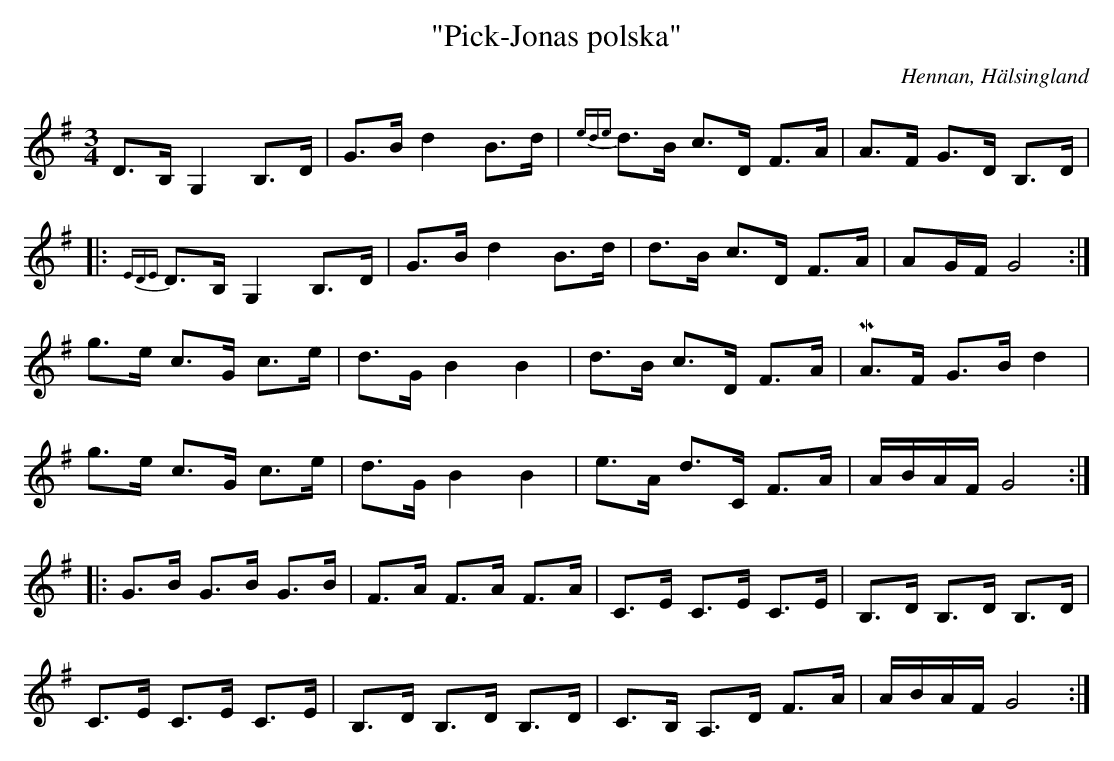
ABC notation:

X:1
T: "Pick-Jonas polska"
O: Hennan, Hälsingland
M: 3/4
L: 1/8
K: G
D>B, G,2 B,>D | G>B d2 B>d | {ede}d>B c>D F>A| A>F G>D B,>D|
|:{EDE}D>B, G,2 B,>D|G>B d2 B>d | d>B c>D F>A| AG/F/ G4 :|
g>e c>G c>e | d>G B2 B2 | d>B c>D F>A|MA>F G>B d2|
g>e c>G c>e | d>G B2 B2 | e>A d>C F>A|A/B/A/F/ G4:|
|:G>B G>B G>B|F>A F>A F>A|C>E C>E C>E|B,>D B,>D B,>D|
C>E C>E C>E|B,>D B,>D B,>D|C>B, A,>D F>A |A/B/A/F/ G4:|
